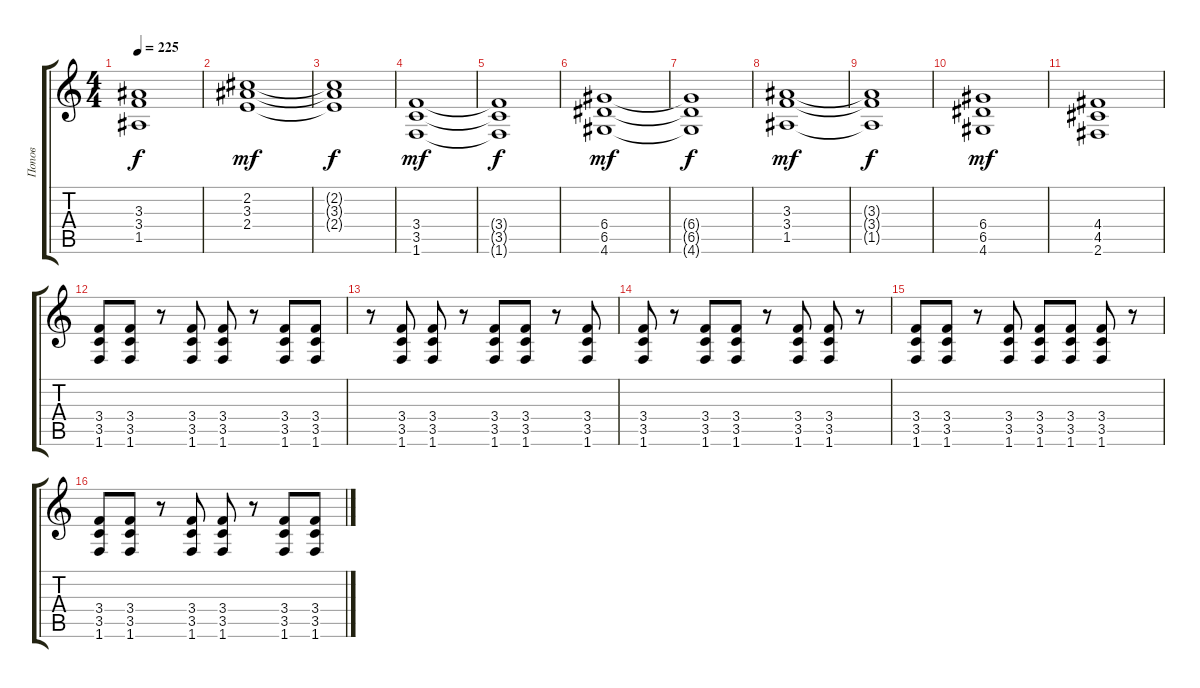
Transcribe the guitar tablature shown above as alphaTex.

\track ("Попов" "Попов") {instrument distortionguitar}
\staff {score tabs}
\tuning (E4 B3 G3 D3 A2 E2) {hide}
\ts (4 4)
\tempo 225
\clef g2
\ks c
(3.3{t} 3.4{t} 1.5{t}).1{dy f} |
(2.2 3.3 2.4).1{dy mf} |
(2.2{t} 3.3{t} 2.4{t}).1{dy f} |
(3.4 3.5 1.6).1{dy mf} |
(3.4{t} 3.5{t} 1.6{t}).1{dy f} |
(6.4 6.5 4.6).1{dy mf} |
(6.4{t} 6.5{t} 4.6{t}).1{dy f} |
(3.3 3.4 1.5).1{dy mf} |
(3.3{t} 3.4{t} 1.5{t}).1{dy f} |
(6.4 6.5 4.6).1{dy mf} |
(4.4 4.5 2.6).1 |
(3.4 3.5 1.6).8 (3.4 3.5 1.6).8 r.8 (3.4 3.5 1.6).8 (3.4 3.5 1.6).8 r.8 (3.4 3.5 1.6).8 (3.4 3.5 1.6).8 |
r.8 (3.4 3.5 1.6).8 (3.4 3.5 1.6).8 r.8 (3.4 3.5 1.6).8 (3.4 3.5 1.6).8 r.8 (3.4 3.5 1.6).8 |
(3.4 3.5 1.6).8 r.8 (3.4 3.5 1.6).8 (3.4 3.5 1.6).8 r.8 (3.4 3.5 1.6).8 (3.4 3.5 1.6).8 r.8 |
(3.4 3.5 1.6).8 (3.4 3.5 1.6).8 r.8 (3.4 3.5 1.6).8 (3.4 3.5 1.6).8 (3.4 3.5 1.6).8 (3.4 3.5 1.6).8 r.8 |
(3.4 3.5 1.6).8 (3.4 3.5 1.6).8 r.8 (3.4 3.5 1.6).8 (3.4 3.5 1.6).8 r.8 (3.4 3.5 1.6).8 (3.4 3.5 1.6).8
